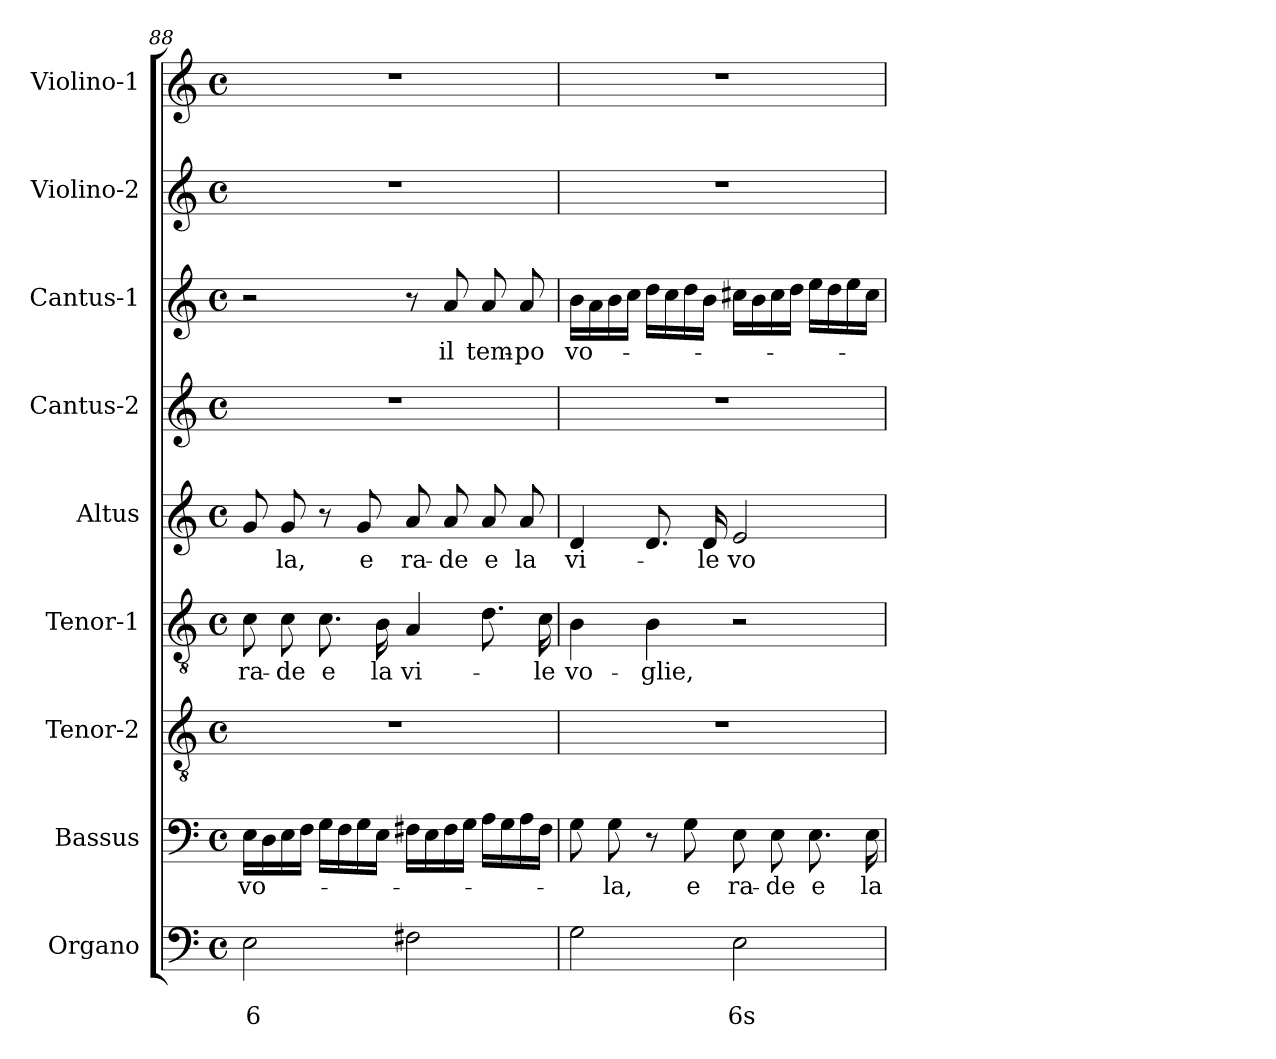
**kern	**text	**text	**kern	**text	**kern	**kern	**text	**kern	**text	**kern	**kern	**text	**kern	**kern
*part9	*part9	*part9	*part8	*part8	*part7	*part6	*part6	*part5	*part5	*part4	*part3	*part3	*part2	*part1
*staff9	*staff9	*staff9	*staff8	*staff8	*staff7	*staff6	*staff6	*staff5	*staff5	*staff4	*staff3	*staff3	*staff2	*staff1
*I"Organo	*	*	*I"Bassus	*	*I"Tenor-2	*I"Tenor-1	*	*I"Altus	*	*I"Cantus-2	*I"Cantus-1	*	*I"Violino-2	*I"Violino-1
*I'Og	*	*	*I'B	*	*I'T2	*I'T1	*	*I'A	*	*I'C2	*I'C1	*	*I'V2	*I'V1
*clefF4	*	*	*clefF4	*	*clefGv2	*clefGv2	*	*clefG2	*	*clefG2	*clefG2	*	*clefG2	*clefG2
*k[]	*	*	*k[]	*	*k[]	*k[]	*	*k[]	*	*k[]	*k[]	*	*k[]	*k[]
*C:	*	*	*C:	*	*C:	*C:	*	*C:	*	*C:	*C:	*	*C:	*C:
*M4/4	*	*	*M4/4	*	*M4/4	*M4/4	*	*M4/4	*	*M4/4	*M4/4	*	*M4/4	*M4/4
*met(c)	*	*	*met(c)	*	*met(c)	*met(c)	*	*met(c)	*	*met(c)	*met(c)	*	*met(c)	*met(c)
=88	=88	=88	=88	=88	=88	=88	=88	=88	=88	=88	=88	=88	=88	=88
!	!	!LO:LY:b	!	!	!	!	!	!	!	!	!	!	!	!
!	!	!	!	!LO:LY:b	!	!	!	!	!	!	!	!	!	!
!	!	!	!	!	!	!	!LO:LY:b	!	!	!	!	!	!	!
2E\	.	6	16E\LL	vo-	1r	8c\	ra-	8g/	.	1r	2r	.	1r	1r
.	.	.	16D\	.	.	.	.	.	.	.	.	.	.	.
!	!	!	!	!	!	!	!LO:LY:b	!	!	!	!	!	!	!
!	!	!	!	!	!	!	!	!	!LO:LY:b	!	!	!	!	!
.	.	.	16E\	.	.	8c\	-de	8g/	-la,	.	.	.	.	.
.	.	.	16F\JJ	.	.	.	.	.	.	.	.	.	.	.
!	!	!	!	!	!	!	!LO:LY:b	!	!	!	!	!	!	!
.	.	.	16G\LL	.	.	8.c\	e	8r	.	.	.	.	.	.
.	.	.	16F\	.	.	.	.	.	.	.	.	.	.	.
!	!	!	!	!	!	!	!	!	!LO:LY:b	!	!	!	!	!
.	.	.	16G\	.	.	.	.	8g/	e	.	.	.	.	.
!	!	!	!	!	!	!	!LO:LY:b	!	!	!	!	!	!	!
.	.	.	16E\JJ	.	.	16B\	la	.	.	.	.	.	.	.
!	!	!	!	!	!	!	!LO:LY:b	!	!	!	!	!	!	!
!	!	!	!	!	!	!	!	!	!LO:LY:b	!	!	!	!	!
2F#X\	.	.	16F#X\LL	.	.	4A/	vi-	8a/	ra-	.	8r	.	.	.
.	.	.	16E\	.	.	.	.	.	.	.	.	.	.	.
!	!	!	!	!	!	!	!	!	!LO:LY:b	!	!	!	!	!
!	!	!	!	!	!	!	!	!	!	!	!	!LO:LY:b	!	!
.	.	.	16F#\	.	.	.	.	8a/	-de	.	8a/	il	.	.
.	.	.	16G\JJ	.	.	.	.	.	.	.	.	.	.	.
!	!	!	!	!	!	!	!	!	!LO:LY:b	!	!	!	!	!
!	!	!	!	!	!	!	!	!	!	!	!	!LO:LY:b	!	!
.	.	.	16A\LL	.	.	8.d\	.	8a/	e	.	8a/	tem-	.	.
.	.	.	16G\	.	.	.	.	.	.	.	.	.	.	.
!	!	!	!	!	!	!	!	!	!LO:LY:b	!	!	!	!	!
!	!	!	!	!	!	!	!	!	!	!	!	!LO:LY:b	!	!
.	.	.	16A\	.	.	.	.	8a/	la	.	8a/	-po	.	.
!	!	!	!	!	!	!	!LO:LY:b	!	!	!	!	!	!	!
.	.	.	16F#\JJ	.	.	16c\	-le	.	.	.	.	.	.	.
=89	=89	=89	=89	=89	=89	=89	=89	=89	=89	=89	=89	=89	=89	=89
!	!	!	!	!	!	!	!LO:LY:b	!	!	!	!	!	!	!
!	!	!	!	!	!	!	!	!	!LO:LY:b	!	!	!	!	!
!	!	!	!	!	!	!	!	!	!	!	!	!LO:LY:b	!	!
2G\	.	.	8G\	.	1r	4B\	vo-	4d/	vi-	1r	16b\LL	vo-	1r	1r
.	.	.	.	.	.	.	.	.	.	.	16a\	.	.	.
!	!	!	!	!LO:LY:b	!	!	!	!	!	!	!	!	!	!
.	.	.	8G\	-la,	.	.	.	.	.	.	16b\	.	.	.
.	.	.	.	.	.	.	.	.	.	.	16cc\JJ	.	.	.
!	!	!	!	!	!	!	!LO:LY:b	!	!	!	!	!	!	!
.	.	.	8r	.	.	4B\	-glie,	8.d/	.	.	16dd\LL	.	.	.
.	.	.	.	.	.	.	.	.	.	.	16cc\	.	.	.
!	!	!	!	!LO:LY:b	!	!	!	!	!	!	!	!	!	!
.	.	.	8G\	e	.	.	.	.	.	.	16dd\	.	.	.
!	!	!	!	!	!	!	!	!	!LO:LY:b	!	!	!	!	!
.	.	.	.	.	.	.	.	16d/	-le	.	16b\JJ	.	.	.
!	!	!LO:LY:b	!	!	!	!	!	!	!	!	!	!	!	!
!	!	!	!	!LO:LY:b	!	!	!	!	!	!	!	!	!	!
!	!	!	!	!	!	!	!	!	!LO:LY:b	!	!	!	!	!
2E\	.	6s	8E\	ra-	.	2r	.	2e/	vo-	.	16cc#X\LL	.	.	.
.	.	.	.	.	.	.	.	.	.	.	16b\	.	.	.
!	!	!	!	!LO:LY:b	!	!	!	!	!	!	!	!	!	!
.	.	.	8E\	-de	.	.	.	.	.	.	16cc#\	.	.	.
.	.	.	.	.	.	.	.	.	.	.	16dd\JJ	.	.	.
!	!	!	!	!LO:LY:b	!	!	!	!	!	!	!	!	!	!
.	.	.	8.E\	e	.	.	.	.	.	.	16ee\LL	.	.	.
.	.	.	.	.	.	.	.	.	.	.	16dd\	.	.	.
.	.	.	.	.	.	.	.	.	.	.	16ee\	.	.	.
!	!	!	!	!LO:LY:b	!	!	!	!	!	!	!	!	!	!
.	.	.	16E\	la	.	.	.	.	.	.	16cc#\JJ	.	.	.
=	=	=	=	=	=	=	=	=	=	=	=	=	=	=
*-	*-	*-	*-	*-	*-	*-	*-	*-	*-	*-	*-	*-	*-	*-
